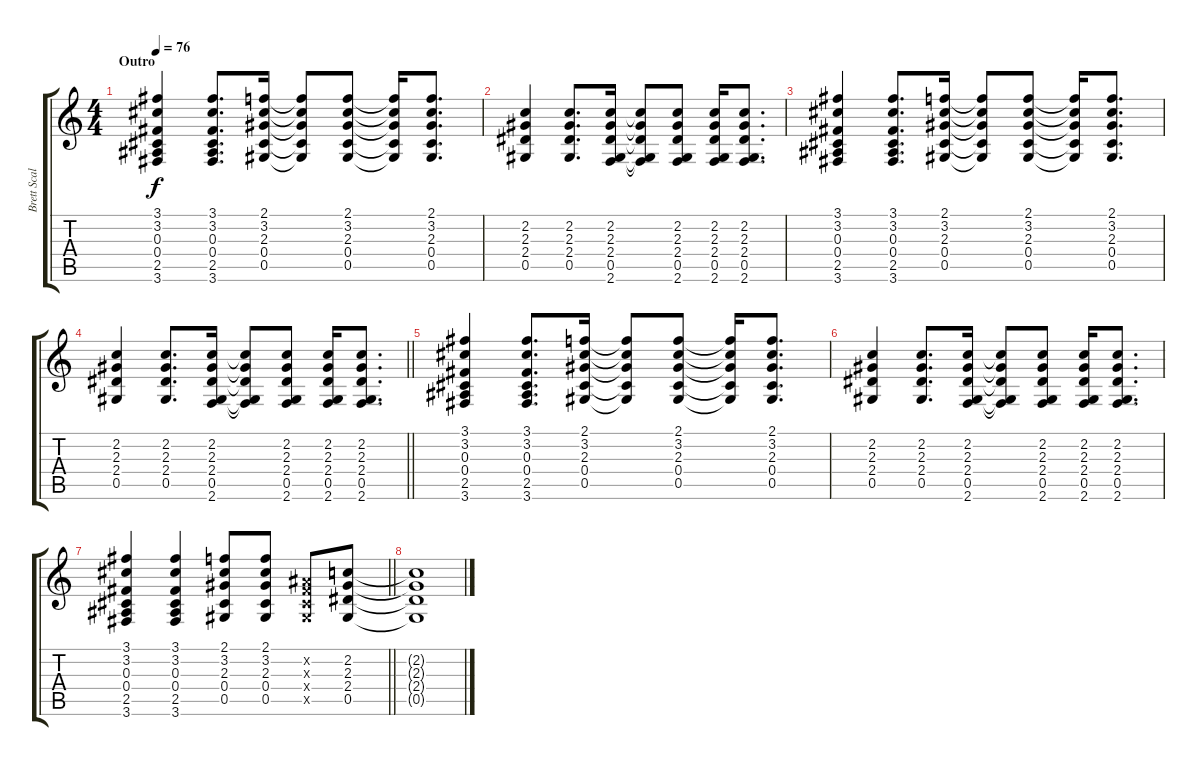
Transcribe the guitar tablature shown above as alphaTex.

\track ("Brett Scallions (Rhythm Guitar)" "Brett Scal") {instrument acousticguitarsteel}
\staff {score tabs}
\tuning (Eb4 Bb3 Gb3 Db3 Ab2 Eb2) {hide}
\ts (4 4)
\section ("" "Outro")
\tempo 76
\clef g2
\ks c
(3.1 3.2 0.3 0.4 2.5 3.6).4{dy f} (3.1 3.2 0.3 0.4 2.5 3.6).8{d} (2.1 3.2 2.3 0.4 0.5).16 (2.1{t} 3.2{t} 2.3{t} 0.4{t} 0.5{t}).8 (2.1 3.2 2.3 0.4 0.5).8 (2.1{t} 3.2{t} 2.3{t} 0.4{t} 0.5{t}).16 (2.1 3.2 2.3 0.4 0.5).8{d} |
(2.2 2.3 2.4 0.5).4 (2.2 2.3 2.4 0.5).8{d} (2.2 2.3 2.4 0.5 2.6).16 (2.2{t} 2.3{t} 2.4{t} 0.5{t} 2.6{t}).8 (2.2 2.3 2.4 0.5 2.6).8 (2.2 2.3 2.4 0.5 2.6).16 (2.2 2.3 2.4 0.5 2.6).8{d} |
(3.1 3.2 0.3 0.4 2.5 3.6).4 (3.1 3.2 0.3 0.4 2.5 3.6).8{d} (2.1 3.2 2.3 0.4 0.5).16 (2.1{t} 3.2{t} 2.3{t} 0.4{t} 0.5{t}).8 (2.1 3.2 2.3 0.4 0.5).8 (2.1{t} 3.2{t} 2.3{t} 0.4{t} 0.5{t}).16 (2.1 3.2 2.3 0.4 0.5).8{d} |
\barLineRight lightlight
(2.2 2.3 2.4 0.5).4 (2.2 2.3 2.4 0.5).8{d} (2.2 2.3 2.4 0.5 2.6).16 (2.2{t} 2.3{t} 2.4{t} 0.5{t} 2.6{t}).8 (2.2 2.3 2.4 0.5 2.6).8 (2.2 2.3 2.4 0.5 2.6).16 (2.2 2.3 2.4 0.5 2.6).8{d} |
(3.1 3.2 0.3 0.4 2.5 3.6).4 (3.1 3.2 0.3 0.4 2.5 3.6).8{d} (2.1 3.2 2.3 0.4 0.5).16 (2.1{t} 3.2{t} 2.3{t} 0.4{t} 0.5{t}).8 (2.1 3.2 2.3 0.4 0.5).8 (2.1{t} 3.2{t} 2.3{t} 0.4{t} 0.5{t}).16 (2.1 3.2 2.3 0.4 0.5).8{d} |
(2.2 2.3 2.4 0.5).4 (2.2 2.3 2.4 0.5).8{d} (2.2 2.3 2.4 0.5 2.6).16 (2.2{t} 2.3{t} 2.4{t} 0.5{t} 2.6{t}).8 (2.2 2.3 2.4 0.5 2.6).8 (2.2 2.3 2.4 0.5 2.6).16 (2.2 2.3 2.4 0.5 2.6).8{d} |
\barLineRight lightlight
(3.1 3.2 0.3 0.4 2.5 3.6).4 (3.1 3.2 0.3 0.4 2.5 3.6).4 (2.1 3.2 2.3 0.4 0.5).8 (2.1 3.2 2.3 0.4 0.5).8 (0.2{x} 0.3{x} 0.4{x} 0.5{x}).8 (2.2 2.3 2.4 0.5).8 |
(2.2{t} 2.3{t} 2.4{t} 0.5{t}).1
